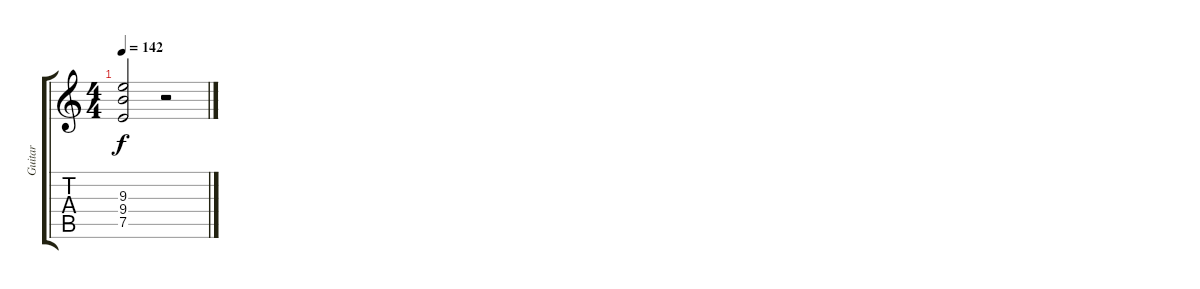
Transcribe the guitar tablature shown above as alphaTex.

\track ("Guitar" "Guitar") {instrument distortionguitar}
\staff {score tabs}
\tuning (E4 B3 G3 D3 A2 E2) {hide}
\ts (4 4)
\tempo 142
\clef g2
\ks c
(9.3 9.4 7.5).2{dy f} r.2
